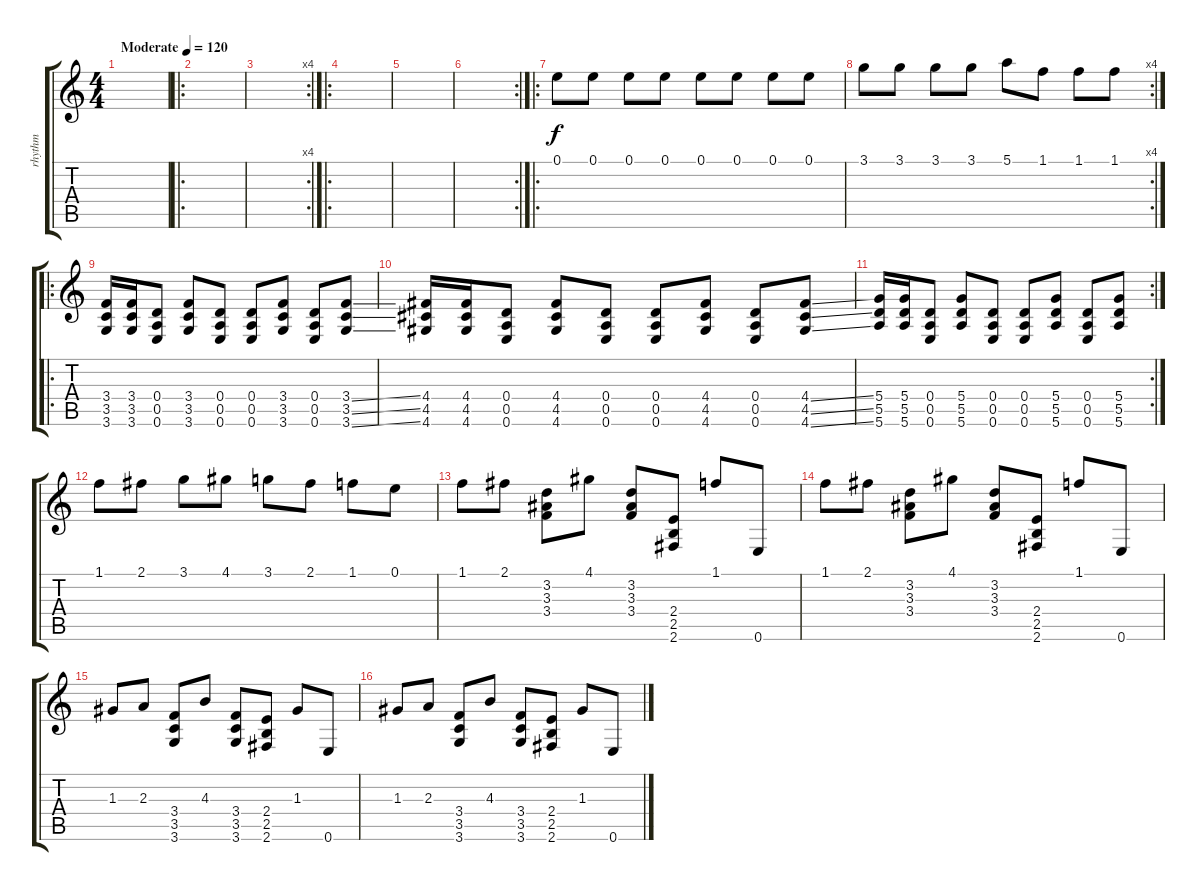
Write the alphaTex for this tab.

\track ("rhythm" "rhythm") {instrument overdrivenguitar}
\staff {score tabs}
\tuning (E4 B3 G3 D3 A2 E2) {hide}
\ts (4 4)
\tempo (120 "Moderate")
\clef g2
\ks c
|
\ro
|
\rc 4
|
\ro
|
|
\rc 2
|
\ro
0.1.8 0.1.8 0.1.8 0.1.8 0.1.8 0.1.8 0.1.8 0.1.8 |
\rc 4
3.1.8 3.1.8 3.1.8 3.1.8 5.1.8 1.1.8 1.1.8 1.1.8 |
\ro
(3.4 3.5 3.6).16 (3.4 3.5 3.6).16 (0.4 0.5 0.6).8 (3.4 3.5 3.6).8 (0.4 0.5 0.6).8 (0.4 0.5 0.6).8 (3.4 3.5 3.6).8 (0.4 0.5 0.6).8 (3.4{ss} 3.5{ss} 3.6{ss}).8 |
(4.4 4.5 4.6).16 (4.4 4.5 4.6).16 (0.4 0.5 0.6).8 (4.4 4.5 4.6).8 (0.4 0.5 0.6).8 (0.4 0.5 0.6).8 (4.4 4.5 4.6).8 (0.4 0.5 0.6).8 (4.4{ss} 4.5{ss} 4.6{ss}).8 |
\rc 2
(5.4 5.5 5.6).16 (5.4 5.5 5.6).16 (0.4 0.5 0.6).8 (5.4 5.5 5.6).8 (0.4 0.5 0.6).8 (0.4 0.5 0.6).8 (5.4 5.5 5.6).8 (0.4 0.5 0.6).8 (5.4 5.5 5.6).8 |
1.1.8 2.1.8 3.1.8 4.1.8 3.1.8 2.1.8 1.1.8 0.1.8 |
1.1.8 2.1.8 (3.2 3.3 3.4).8 4.1.8 (3.2 3.3 3.4).8 (2.4 2.5 2.6).8 1.1.8 0.6.8 |
1.1.8 2.1.8 (3.2 3.3 3.4).8 4.1.8 (3.2 3.3 3.4).8 (2.4 2.5 2.6).8 1.1.8 0.6.8 |
1.3.8 2.3.8 (3.4 3.5 3.6).8 4.3.8 (3.4 3.5 3.6).8 (2.4 2.5 2.6).8 1.3.8 0.6.8 |
1.3.8 2.3.8 (3.4 3.5 3.6).8 4.3.8 (3.4 3.5 3.6).8 (2.4 2.5 2.6).8 1.3.8 0.6.8
